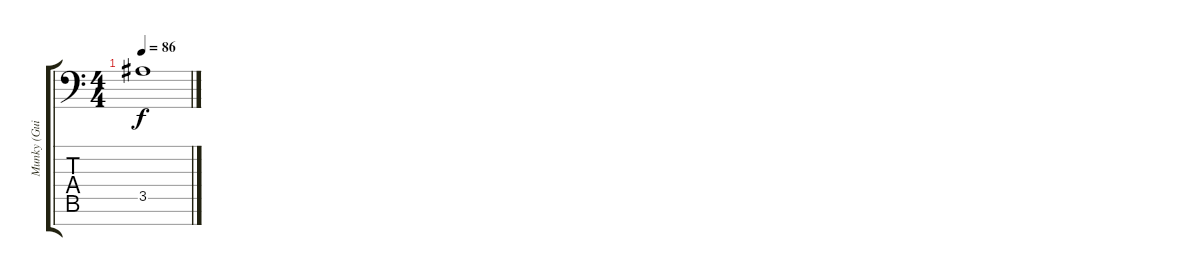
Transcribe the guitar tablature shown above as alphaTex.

\track ("Munky (Guitare)" "Munky (Gui") {instrument distortionguitar}
\staff {score tabs}
\tuning (D4 A3 F3 C3 G2 D2 A1) {hide}
\ts (4 4)
\tempo 86
\clef f4
\ks c
3.5{t}.1{dy f}
